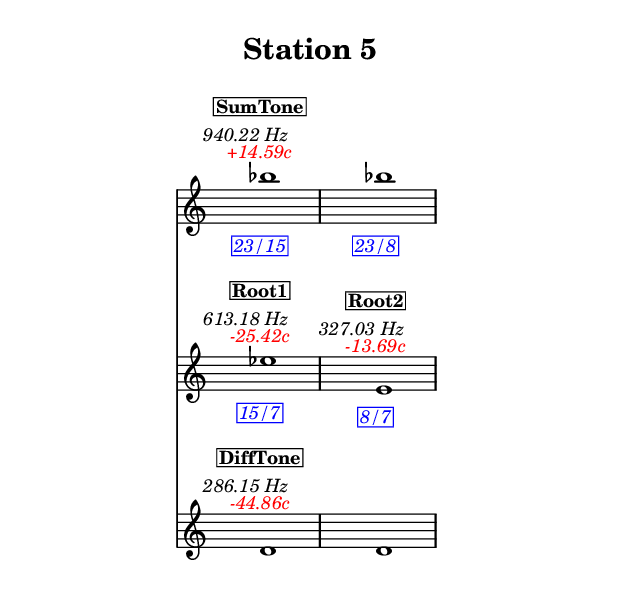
\version "2.20.0"
\language "english"

#(set-default-paper-size "a6" 'portrait)
#(set-global-staff-size 16)

\header {
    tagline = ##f
    title = \markup {
        \pad-around
            #3
            "Station 5"
        }
}

\layout {
    indent = #25
}

\paper {
    systems-per-page = 1
}

\score {
    \new Score
    <<
        \new Staff
        \with
        {
            \remove Time_signature_engraver
        }
        {
            \clef "treble"
            bf''1
            - \tweak color #red
            ^ \markup {
                \halign
                    #0
                    \italic
                        {
                            +14.59c
                        }
                }
            ^ \markup {
                \halign
                    #1
                    \italic
                        {
                            940.22
                            Hz
                        }
                }
            ^ \markup {
                \pad-around
                    #1
                    \box
                        \vcenter
                            \halign
                                #0
                                \bold
                                    {
                                        SumTone
                                    }
                }
            - \tweak color #blue
            _ \markup {
                \pad-around
                    #1
                    \box
                        \halign
                            #0
                            \italic
                                {
                                    23/15
                                }
                }
            \override Score.NonMusicalPaperColumn.padding = #5
            \clef "treble"
            bf''1
            - \tweak color #blue
            _ \markup {
                \pad-around
                    #1
                    \box
                        \halign
                            #0
                            \italic
                                {
                                    23/8
                                }
                }
        }
        \new Staff
        \with
        {
            \remove Time_signature_engraver
        }
        {
            \clef "treble"
            ef''1
            - \tweak color #red
            ^ \markup {
                \halign
                    #0
                    \italic
                        {
                            -25.42c
                        }
                }
            ^ \markup {
                \halign
                    #1
                    \italic
                        {
                            613.18
                            Hz
                        }
                }
            ^ \markup {
                \pad-around
                    #1
                    \box
                        \vcenter
                            \halign
                                #0
                                \bold
                                    {
                                        Root1
                                    }
                }
            - \tweak color #blue
            _ \markup {
                \pad-around
                    #1
                    \box
                        \halign
                            #0
                            \italic
                                {
                                    15/7
                                }
                }
            \clef "treble"
            e'1
            - \tweak color #red
            ^ \markup {
                \halign
                    #0
                    \italic
                        {
                            -13.69c
                        }
                }
            ^ \markup {
                \halign
                    #1
                    \italic
                        {
                            327.03
                            Hz
                        }
                }
            ^ \markup {
                \pad-around
                    #1
                    \box
                        \vcenter
                            \halign
                                #0
                                \bold
                                    {
                                        Root2
                                    }
                }
            - \tweak color #blue
            _ \markup {
                \pad-around
                    #1
                    \box
                        \halign
                            #0
                            \italic
                                {
                                    8/7
                                }
                }
        }
        \new Staff
        \with
        {
            \remove Time_signature_engraver
        }
        {
            \clef "treble"
            d'1
            - \tweak color #red
            ^ \markup {
                \halign
                    #0
                    \italic
                        {
                            -44.86c
                        }
                }
            ^ \markup {
                \halign
                    #1
                    \italic
                        {
                            286.15
                            Hz
                        }
                }
            ^ \markup {
                \pad-around
                    #1
                    \box
                        \vcenter
                            \halign
                                #0
                                \bold
                                    {
                                        DiffTone
                                    }
                }
            \clef "treble"
            d'1
        }
    >>
}